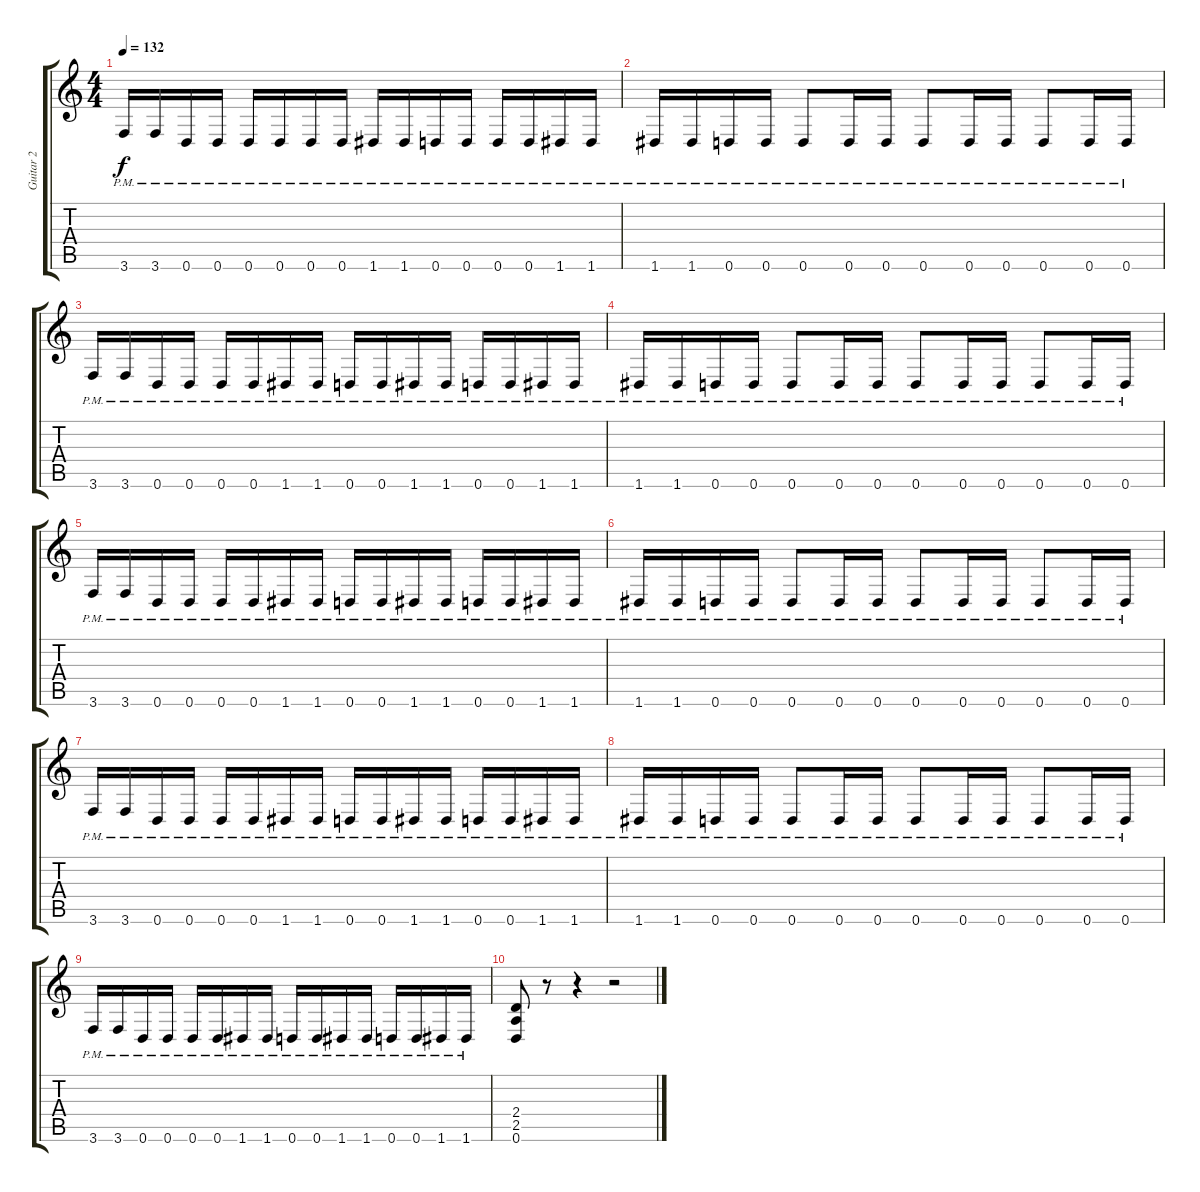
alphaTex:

\track ("Guitar 2" "Guitar 2") {instrument distortionguitar}
\staff {score tabs}
\tuning (D4 A3 F3 C3 G2 D2) {hide}
\ts (4 4)
\tempo 132
\clef g2
\ks c
3.6{pm}.16{dy f} 3.6{pm}.16 0.6{pm}.16 0.6{pm}.16 0.6{pm}.16 0.6{pm}.16 0.6{pm}.16 0.6{pm}.16 1.6{pm}.16 1.6{pm}.16 0.6{pm}.16 0.6{pm}.16 0.6{pm}.16 0.6{pm}.16 1.6{pm}.16 1.6{pm}.16 |
1.6{pm}.16 1.6{pm}.16 0.6{pm}.16 0.6{pm}.16 0.6{pm}.8 0.6{pm}.16 0.6{pm}.16 0.6{pm}.8 0.6{pm}.16 0.6{pm}.16 0.6{pm}.8 0.6{pm}.16 0.6{pm}.16 |
3.6{pm}.16 3.6{pm}.16 0.6{pm}.16 0.6{pm}.16 0.6{pm}.16 0.6{pm}.16 1.6{pm}.16 1.6{pm}.16 0.6{pm}.16 0.6{pm}.16 1.6{pm}.16 1.6{pm}.16 0.6{pm}.16 0.6{pm}.16 1.6{pm}.16 1.6{pm}.16 |
1.6{pm}.16 1.6{pm}.16 0.6{pm}.16 0.6{pm}.16 0.6{pm}.8 0.6{pm}.16 0.6{pm}.16 0.6{pm}.8 0.6{pm}.16 0.6{pm}.16 0.6{pm}.8 0.6{pm}.16 0.6{pm}.16 |
3.6{pm}.16 3.6{pm}.16 0.6{pm}.16 0.6{pm}.16 0.6{pm}.16 0.6{pm}.16 1.6{pm}.16 1.6{pm}.16 0.6{pm}.16 0.6{pm}.16 1.6{pm}.16 1.6{pm}.16 0.6{pm}.16 0.6{pm}.16 1.6{pm}.16 1.6{pm}.16 |
1.6{pm}.16 1.6{pm}.16 0.6{pm}.16 0.6{pm}.16 0.6{pm}.8 0.6{pm}.16 0.6{pm}.16 0.6{pm}.8 0.6{pm}.16 0.6{pm}.16 0.6{pm}.8 0.6{pm}.16 0.6{pm}.16 |
3.6{pm}.16 3.6{pm}.16 0.6{pm}.16 0.6{pm}.16 0.6{pm}.16 0.6{pm}.16 1.6{pm}.16 1.6{pm}.16 0.6{pm}.16 0.6{pm}.16 1.6{pm}.16 1.6{pm}.16 0.6{pm}.16 0.6{pm}.16 1.6{pm}.16 1.6{pm}.16 |
1.6{pm}.16 1.6{pm}.16 0.6{pm}.16 0.6{pm}.16 0.6{pm}.8 0.6{pm}.16 0.6{pm}.16 0.6{pm}.8 0.6{pm}.16 0.6{pm}.16 0.6{pm}.8 0.6{pm}.16 0.6{pm}.16 |
3.6{pm}.16 3.6{pm}.16 0.6{pm}.16 0.6{pm}.16 0.6{pm}.16 0.6{pm}.16 1.6{pm}.16 1.6{pm}.16 0.6{pm}.16 0.6{pm}.16 1.6{pm}.16 1.6{pm}.16 0.6{pm}.16 0.6{pm}.16 1.6{pm}.16 1.6{pm}.16 |
(2.4 2.5 0.6).8 r.8 r.4 r.2
